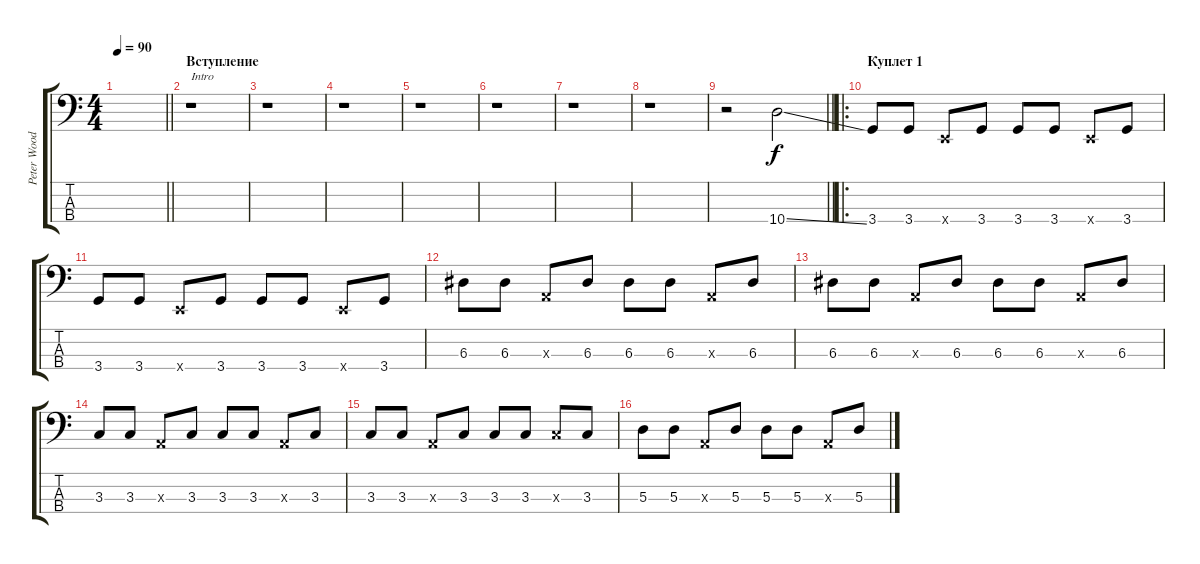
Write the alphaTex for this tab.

\track ("Peter Woodrobe" "Peter Wood") {instrument electricbassfinger}
\staff {score tabs}
\tuning (G2 D2 A1 E1) {hide}
\ts (4 4)
\tempo 90
\clef f4
\barLineRight lightlight
\ks c
|
\section ("" "Вcтупление")
r.1{txt "Intro"} |
r.1 |
r.1 |
r.1 |
r.1 |
r.1 |
r.1 |
\barLineRight lightlight
r.2 10.4{ss}.2 |
\ro
\section ("" "Куплет 1")
3.4.8 3.4.8 0.4{x}.8 3.4.8 3.4.8 3.4.8 0.4{x}.8 3.4.8 |
3.4.8 3.4.8 0.4{x}.8 3.4.8 3.4.8 3.4.8 0.4{x}.8 3.4.8 |
6.3.8 6.3.8 0.3{x}.8 6.3.8 6.3.8 6.3.8 0.3{x}.8 6.3.8 |
6.3.8 6.3.8 0.3{x}.8 6.3.8 6.3.8 6.3.8 0.3{x}.8 6.3.8 |
3.3.8 3.3.8 0.3{x}.8 3.3.8 3.3.8 3.3.8 0.3{x}.8 3.3.8 |
3.3.8 3.3.8 0.3{x}.8 3.3.8 3.3.8 3.3.8 3.3{x}.8 3.3.8 |
5.3.8 5.3.8 0.3{x}.8 5.3.8 5.3.8 5.3.8 0.3{x}.8 5.3.8
